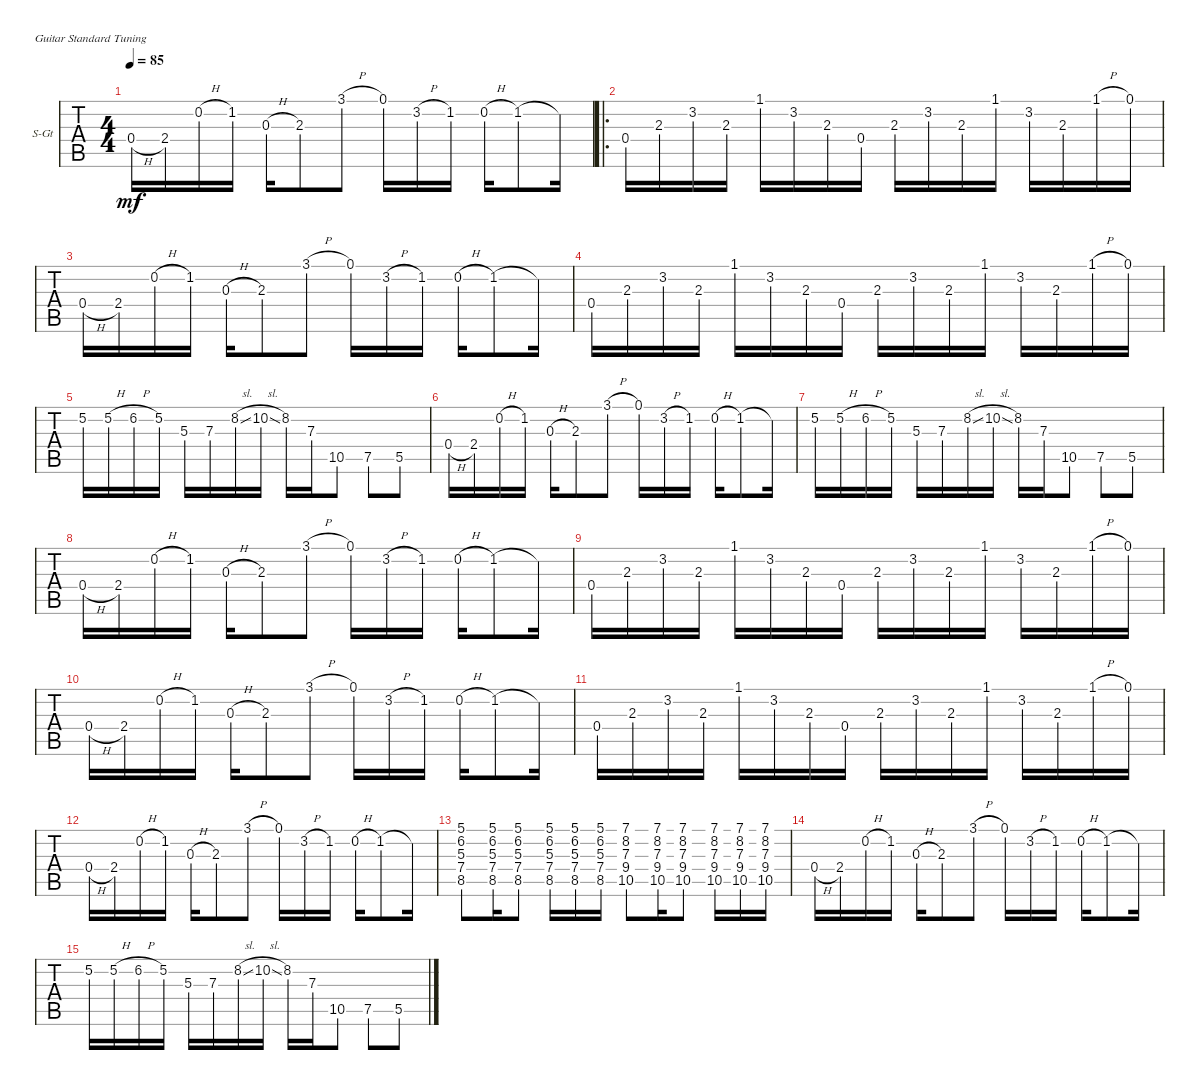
\defaultSystemsLayout 4
\bracketExtendMode groupsimilarinstruments
\firstSystemTrackNameOrientation horizontal
\otherSystemsTrackNameOrientation horizontal
\track ("Steel Guitar" "S-Gt") {instrument acousticguitarsteel}
\staff {tabs}
\tuning (E4 B3 G3 D3 A2 E2)
\ts (4 4)
\tempo 85
\clef g2
\ks c
0.4{h}.16{dy mf instrument acousticguitarsteel} 2.4.16 0.2{h}.16 1.2.16 0.3{h}.16 2.3.8 3.1{h}.8 0.1.16 3.2{h}.16 1.2.16 0.2{h}.16 1.2.8 1.2{t}.16 |
\ro
0.4.16 2.3.16 3.2.16 2.3.16 1.1.16 3.2.16 2.3.16 0.4.16 2.3.16 3.2.16 2.3.16 1.1.16 3.2.16 2.3.16 1.1{h}.16 0.1.16 |
0.4{h}.16 2.4.16 0.2{h}.16 1.2.16 0.3{h}.16 2.3.8 3.1{h}.8 0.1.16 3.2{h}.16 1.2.16 0.2{h}.16 1.2.8 1.2{t}.16 |
0.4.16 2.3.16 3.2.16 2.3.16 1.1.16 3.2.16 2.3.16 0.4.16 2.3.16 3.2.16 2.3.16 1.1.16 3.2.16 2.3.16 1.1{h}.16 0.1.16 |
5.2.16 5.2{h}.16 6.2{h}.16 5.2.16 5.3.16 7.3.16 8.2{sl}.16 10.2{sl}.16 8.2.16 7.3.16 10.5.8 7.5.8 5.5.8 |
0.4{h}.16 2.4.16 0.2{h}.16 1.2.16 0.3{h}.16 2.3.8 3.1{h}.8 0.1.16 3.2{h}.16 1.2.16 0.2{h}.16 1.2.8 1.2{t}.16 |
5.2.16 5.2{h}.16 6.2{h}.16 5.2.16 5.3.16 7.3.16 8.2{sl}.16 10.2{sl}.16 8.2.16 7.3.16 10.5.8 7.5.8 5.5.8 |
0.4{h}.16 2.4.16 0.2{h}.16 1.2.16 0.3{h}.16 2.3.8 3.1{h}.8 0.1.16 3.2{h}.16 1.2.16 0.2{h}.16 1.2.8 1.2{t}.16 |
0.4.16 2.3.16 3.2.16 2.3.16 1.1.16 3.2.16 2.3.16 0.4.16 2.3.16 3.2.16 2.3.16 1.1.16 3.2.16 2.3.16 1.1{h}.16 0.1.16 |
0.4{h}.16 2.4.16 0.2{h}.16 1.2.16 0.3{h}.16 2.3.8 3.1{h}.8 0.1.16 3.2{h}.16 1.2.16 0.2{h}.16 1.2.8 1.2{t}.16 |
0.4.16 2.3.16 3.2.16 2.3.16 1.1.16 3.2.16 2.3.16 0.4.16 2.3.16 3.2.16 2.3.16 1.1.16 3.2.16 2.3.16 1.1{h}.16 0.1.16 |
0.4{h}.16 2.4.16 0.2{h}.16 1.2.16 0.3{h}.16 2.3.8 3.1{h}.8 0.1.16 3.2{h}.16 1.2.16 0.2{h}.16 1.2.8 1.2{t}.16 |
(8.5 7.4 5.3 6.2 5.1).8 (5.3 7.4 8.5 6.2 5.1).16 (5.3 7.4 8.5 5.1 6.2).8 (5.3 7.4 8.5 5.1 6.2).16 (8.5 7.4 5.3 5.1 6.2).16 (5.1 6.2 5.3 7.4 8.5).16 (10.5 9.4 7.3 7.1 8.2).8 (7.3 9.4 10.5 8.2 7.1).16 (7.3 9.4 10.5 7.1 8.2).8 (7.3 9.4 10.5 7.1 8.2).16 (10.5 9.4 7.3 7.1 8.2).16 (7.1 8.2 7.3 9.4 10.5).16 |
0.4{h}.16 2.4.16 0.2{h}.16 1.2.16 0.3{h}.16 2.3.8 3.1{h}.8 0.1.16 3.2{h}.16 1.2.16 0.2{h}.16 1.2.8 1.2{t}.16 |
5.2.16 5.2{h}.16 6.2{h}.16 5.2.16 5.3.16 7.3.16 8.2{sl}.16 10.2{sl}.16 8.2.16 7.3.16 10.5.8 7.5.8 5.5.8
